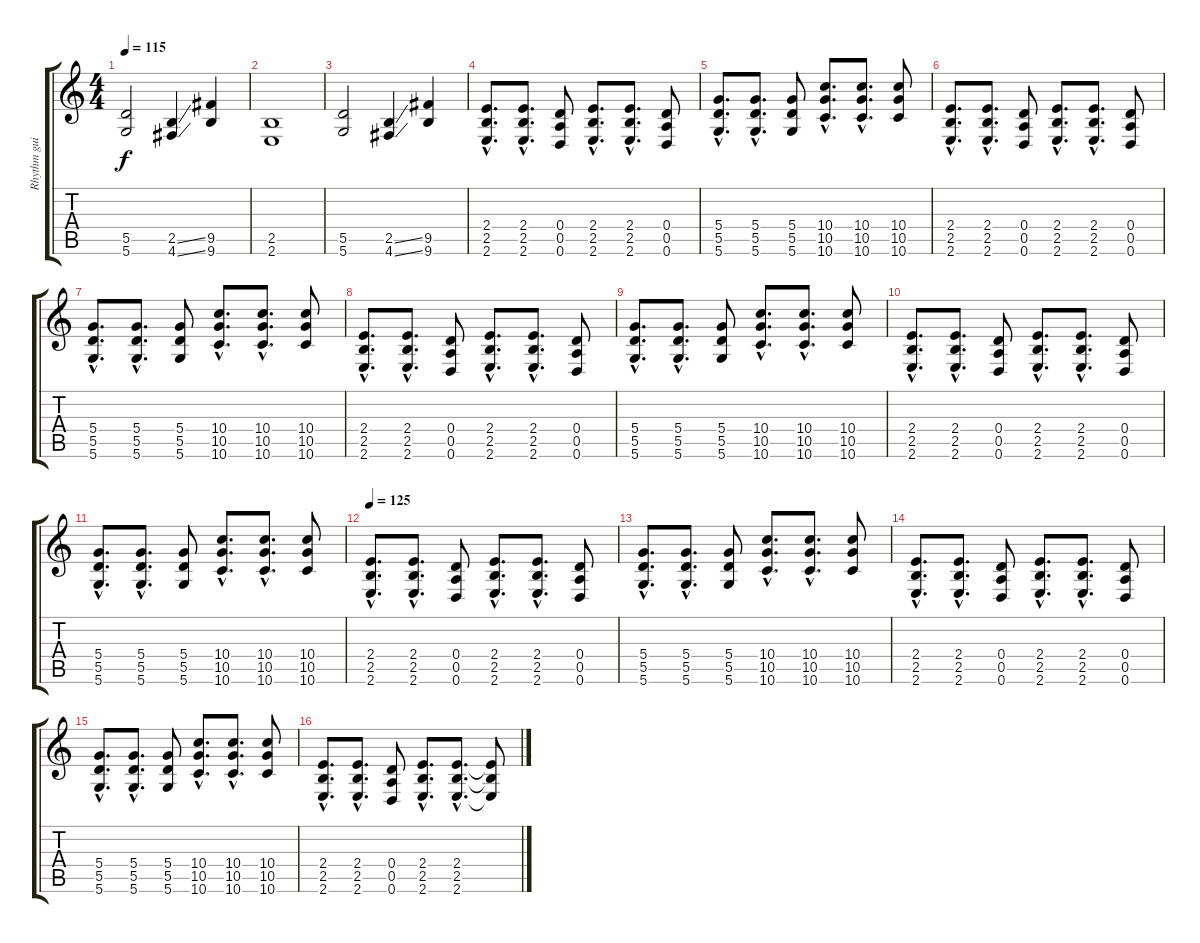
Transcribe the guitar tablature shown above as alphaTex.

\track ("Rhythm guitar" "Rhythm gui") {instrument distortionguitar}
\staff {score tabs}
\tuning (E4 B3 G3 D3 A2 D2) {hide}
\ts (4 4)
\tempo 115
\clef g2
\ks c
(5.5 5.6).2{dy f} (2.5{ss} 4.6{ss}).4 (9.5 9.6).4 |
(2.5 2.6).1 |
(5.5 5.6).2 (2.5{ss} 4.6{ss}).4 (9.5 9.6).4 |
(2.4{hac} 2.5{hac} 2.6{hac}).8{d} (2.4{hac} 2.5{hac} 2.6{hac}).8{d} (0.4 0.5 0.6).8 (2.4{hac} 2.5{hac} 2.6{hac}).8{d} (2.4{hac} 2.5{hac} 2.6{hac}).8{d} (0.4 0.5 0.6).8 |
(5.4{hac} 5.5{hac} 5.6{hac}).8{d} (5.4{hac} 5.5{hac} 5.6{hac}).8{d} (5.4 5.5 5.6).8 (10.4{hac} 10.5{hac} 10.6{hac}).8{d} (10.4{hac} 10.5{hac} 10.6{hac}).8{d} (10.4 10.5 10.6).8 |
(2.4{hac} 2.5{hac} 2.6{hac}).8{d} (2.4{hac} 2.5{hac} 2.6{hac}).8{d} (0.4 0.5 0.6).8 (2.4{hac} 2.5{hac} 2.6{hac}).8{d} (2.4{hac} 2.5{hac} 2.6{hac}).8{d} (0.4 0.5 0.6).8 |
(5.4{hac} 5.5{hac} 5.6{hac}).8{d} (5.4{hac} 5.5{hac} 5.6{hac}).8{d} (5.4 5.5 5.6).8 (10.4{hac} 10.5{hac} 10.6{hac}).8{d} (10.4{hac} 10.5{hac} 10.6{hac}).8{d} (10.4 10.5 10.6).8 |
(2.4{hac} 2.5{hac} 2.6{hac}).8{d} (2.4{hac} 2.5{hac} 2.6{hac}).8{d} (0.4 0.5 0.6).8 (2.4{hac} 2.5{hac} 2.6{hac}).8{d} (2.4{hac} 2.5{hac} 2.6{hac}).8{d} (0.4 0.5 0.6).8 |
(5.4{hac} 5.5{hac} 5.6{hac}).8{d} (5.4{hac} 5.5{hac} 5.6{hac}).8{d} (5.4 5.5 5.6).8 (10.4{hac} 10.5{hac} 10.6{hac}).8{d} (10.4{hac} 10.5{hac} 10.6{hac}).8{d} (10.4 10.5 10.6).8 |
(2.4{hac} 2.5{hac} 2.6{hac}).8{d} (2.4{hac} 2.5{hac} 2.6{hac}).8{d} (0.4 0.5 0.6).8 (2.4{hac} 2.5{hac} 2.6{hac}).8{d} (2.4{hac} 2.5{hac} 2.6{hac}).8{d} (0.4 0.5 0.6).8 |
(5.4{hac} 5.5{hac} 5.6{hac}).8{d} (5.4{hac} 5.5{hac} 5.6{hac}).8{d} (5.4 5.5 5.6).8 (10.4{hac} 10.5{hac} 10.6{hac}).8{d} (10.4{hac} 10.5{hac} 10.6{hac}).8{d} (10.4 10.5 10.6).8 |
\tempo 125
(2.4{hac} 2.5{hac} 2.6{hac}).8{d} (2.4{hac} 2.5{hac} 2.6{hac}).8{d} (0.4 0.5 0.6).8 (2.4{hac} 2.5{hac} 2.6{hac}).8{d} (2.4{hac} 2.5{hac} 2.6{hac}).8{d} (0.4 0.5 0.6).8 |
(5.4{hac} 5.5{hac} 5.6{hac}).8{d} (5.4{hac} 5.5{hac} 5.6{hac}).8{d} (5.4 5.5 5.6).8 (10.4{hac} 10.5{hac} 10.6{hac}).8{d} (10.4{hac} 10.5{hac} 10.6{hac}).8{d} (10.4 10.5 10.6).8 |
(2.4{hac} 2.5{hac} 2.6{hac}).8{d} (2.4{hac} 2.5{hac} 2.6{hac}).8{d} (0.4 0.5 0.6).8 (2.4{hac} 2.5{hac} 2.6{hac}).8{d} (2.4{hac} 2.5{hac} 2.6{hac}).8{d} (0.4 0.5 0.6).8 |
(5.4{hac} 5.5{hac} 5.6{hac}).8{d} (5.4{hac} 5.5{hac} 5.6{hac}).8{d} (5.4 5.5 5.6).8 (10.4{hac} 10.5{hac} 10.6{hac}).8{d} (10.4{hac} 10.5{hac} 10.6{hac}).8{d} (10.4 10.5 10.6).8 |
(2.4{hac} 2.5{hac} 2.6{hac}).8{d} (2.4{hac} 2.5{hac} 2.6{hac}).8{d} (0.4 0.5 0.6).8 (2.4{hac} 2.5{hac} 2.6{hac}).8{d} (2.4{hac} 2.5{hac} 2.6{hac}).8{d} (2.4{t} 2.5{t} 2.6{t}).8
